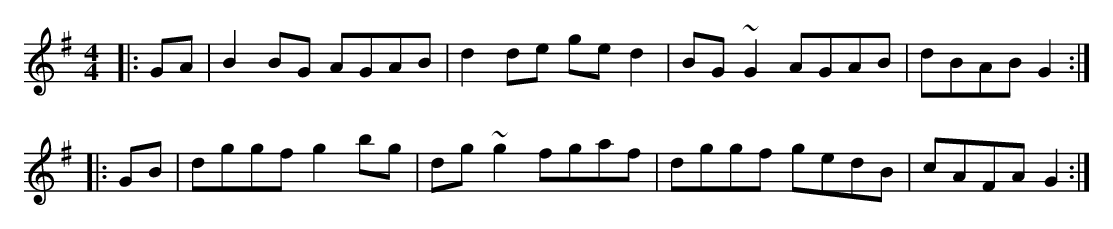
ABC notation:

X:1
M:4/4
K:G
|:GA|B2BG AGAB|d2de ged2|BG~G2 AGAB|dBAB G2:|
|:GB|dggf g2bg|dg~g2 fgaf|dggf gedB|cAFA G2:|
